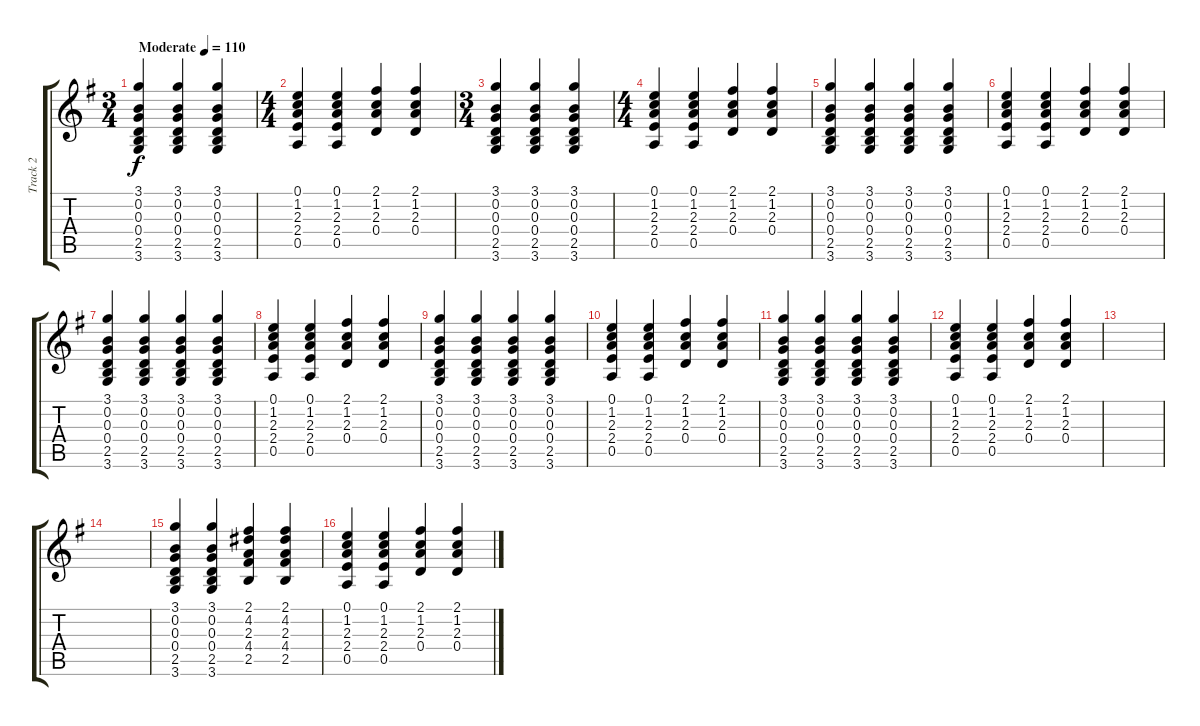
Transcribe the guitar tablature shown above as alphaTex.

\track ("Track 2" "Track 2") {instrument electricguitarjazz}
\staff {score tabs}
\tuning (E4 B3 G3 D3 A2 E2) {hide}
\ts (3 4)
\tempo (110 "Moderate")
\clef g2
\ks g
(3.1 0.2 0.3 0.4 2.5 3.6).4{dy f instrument electricguitarjazz} (3.1 0.2 0.3 0.4 2.5 3.6).4 (3.1 0.2 0.3 0.4 2.5 3.6).4 |
\ts (4 4)
(0.1 1.2 2.3 2.4 0.5).4 (0.1 1.2 2.3 2.4 0.5).4 (2.1 1.2 2.3 0.4).4 (2.1 1.2 2.3 0.4).4 |
\ts (3 4)
(3.1 0.2 0.3 0.4 2.5 3.6).4 (3.1 0.2 0.3 0.4 2.5 3.6).4 (3.1 0.2 0.3 0.4 2.5 3.6).4 |
\ts (4 4)
(0.1 1.2 2.3 2.4 0.5).4 (0.1 1.2 2.3 2.4 0.5).4 (2.1 1.2 2.3 0.4).4 (2.1 1.2 2.3 0.4).4 |
(3.1 0.2 0.3 0.4 2.5 3.6).4 (3.1 0.2 0.3 0.4 2.5 3.6).4 (3.1 0.2 0.3 0.4 2.5 3.6).4 (3.1 0.2 0.3 0.4 2.5 3.6).4 |
(0.1 1.2 2.3 2.4 0.5).4 (0.1 1.2 2.3 2.4 0.5).4 (2.1 1.2 2.3 0.4).4 (2.1 1.2 2.3 0.4).4 |
(3.1 0.2 0.3 0.4 2.5 3.6).4 (3.1 0.2 0.3 0.4 2.5 3.6).4 (3.1 0.2 0.3 0.4 2.5 3.6).4 (3.1 0.2 0.3 0.4 2.5 3.6).4 |
(0.1 1.2 2.3 2.4 0.5).4 (0.1 1.2 2.3 2.4 0.5).4 (2.1 1.2 2.3 0.4).4 (2.1 1.2 2.3 0.4).4 |
(3.1 0.2 0.3 0.4 2.5 3.6).4 (3.1 0.2 0.3 0.4 2.5 3.6).4 (3.1 0.2 0.3 0.4 2.5 3.6).4 (3.1 0.2 0.3 0.4 2.5 3.6).4 |
(0.1 1.2 2.3 2.4 0.5).4 (0.1 1.2 2.3 2.4 0.5).4 (2.1 1.2 2.3 0.4).4 (2.1 1.2 2.3 0.4).4 |
(3.1 0.2 0.3 0.4 2.5 3.6).4 (3.1 0.2 0.3 0.4 2.5 3.6).4 (3.1 0.2 0.3 0.4 2.5 3.6).4 (3.1 0.2 0.3 0.4 2.5 3.6).4 |
(0.1 1.2 2.3 2.4 0.5).4 (0.1 1.2 2.3 2.4 0.5).4 (2.1 1.2 2.3 0.4).4 (2.1 1.2 2.3 0.4).4 |
|
|
(3.1 0.2 0.3 0.4 2.5 3.6).4 (3.1 0.2 0.3 0.4 2.5 3.6).4 (2.1 4.2 2.3 4.4 2.5).4 (2.1 4.2 2.3 4.4 2.5).4 |
(0.1 1.2 2.3 2.4 0.5).4 (0.1 1.2 2.3 2.4 0.5).4 (2.1 1.2 2.3 0.4).4 (2.1 1.2 2.3 0.4).4
